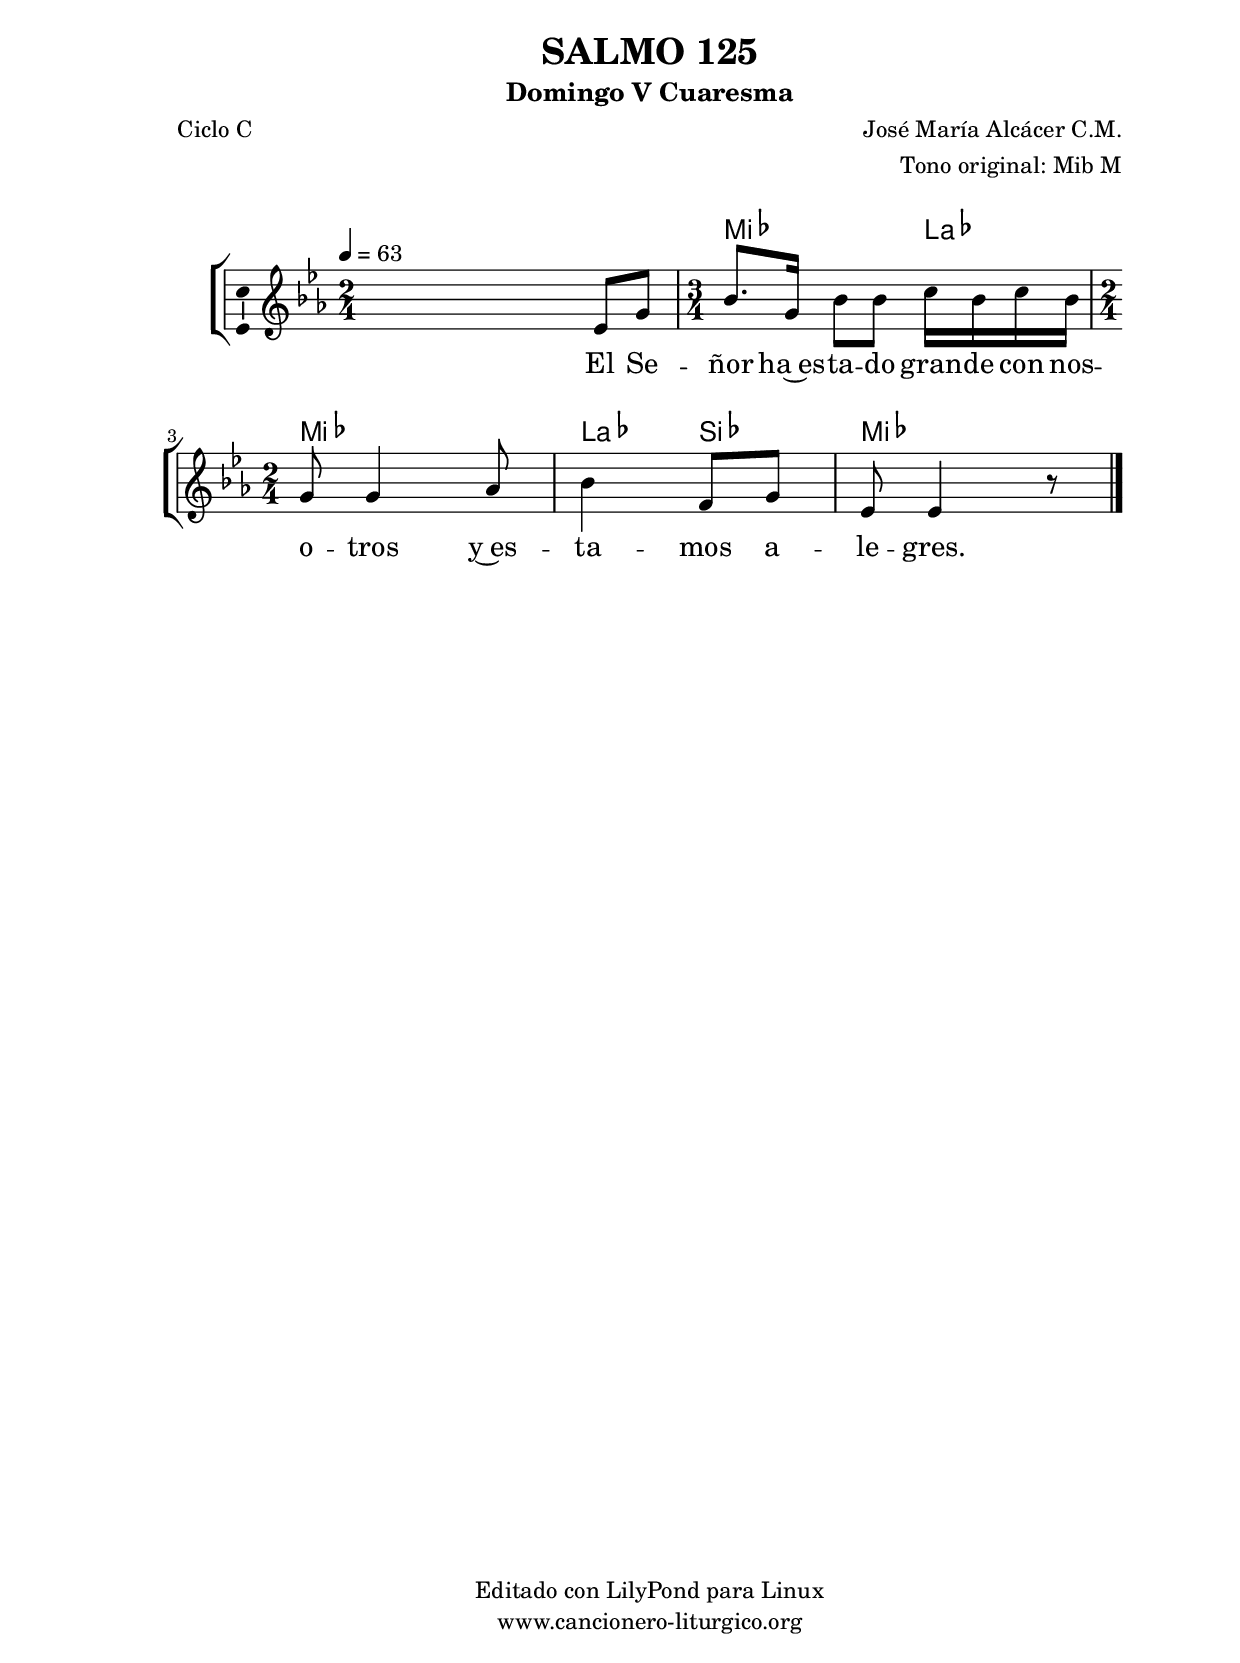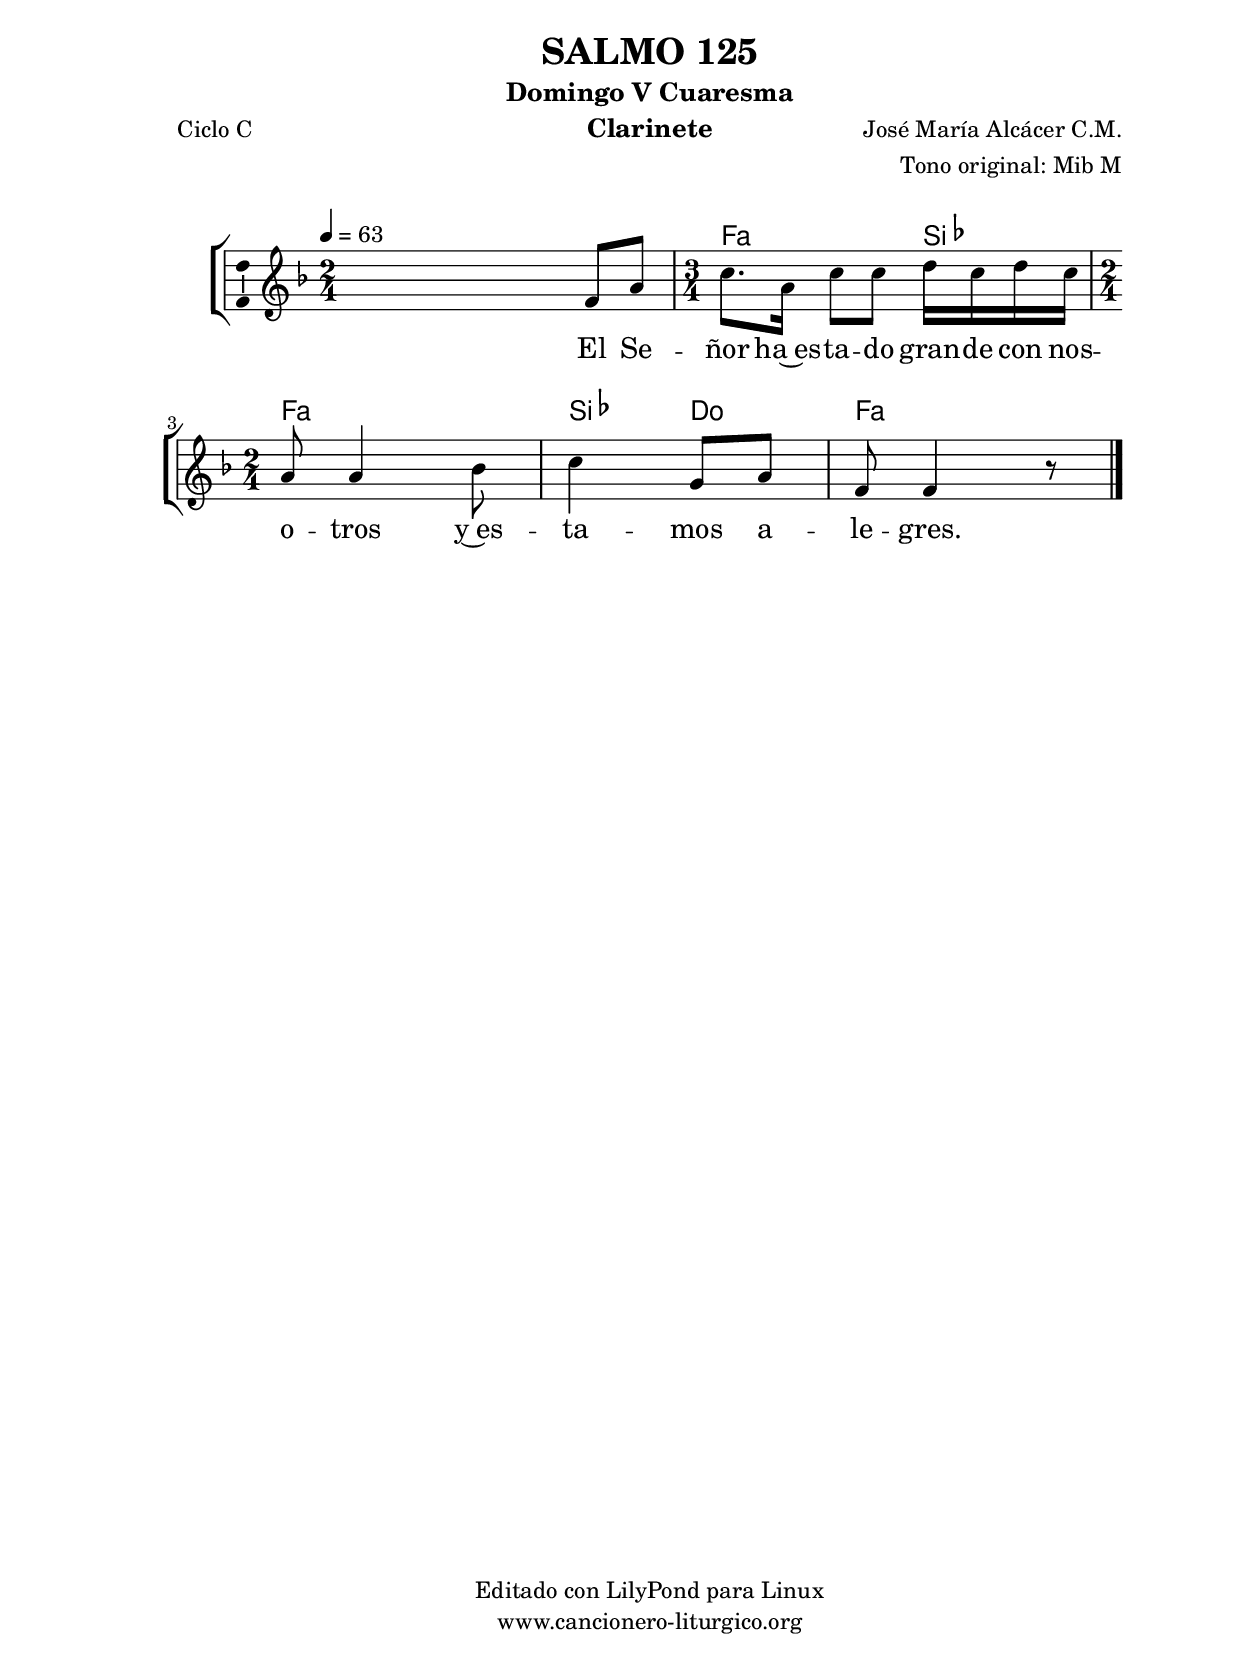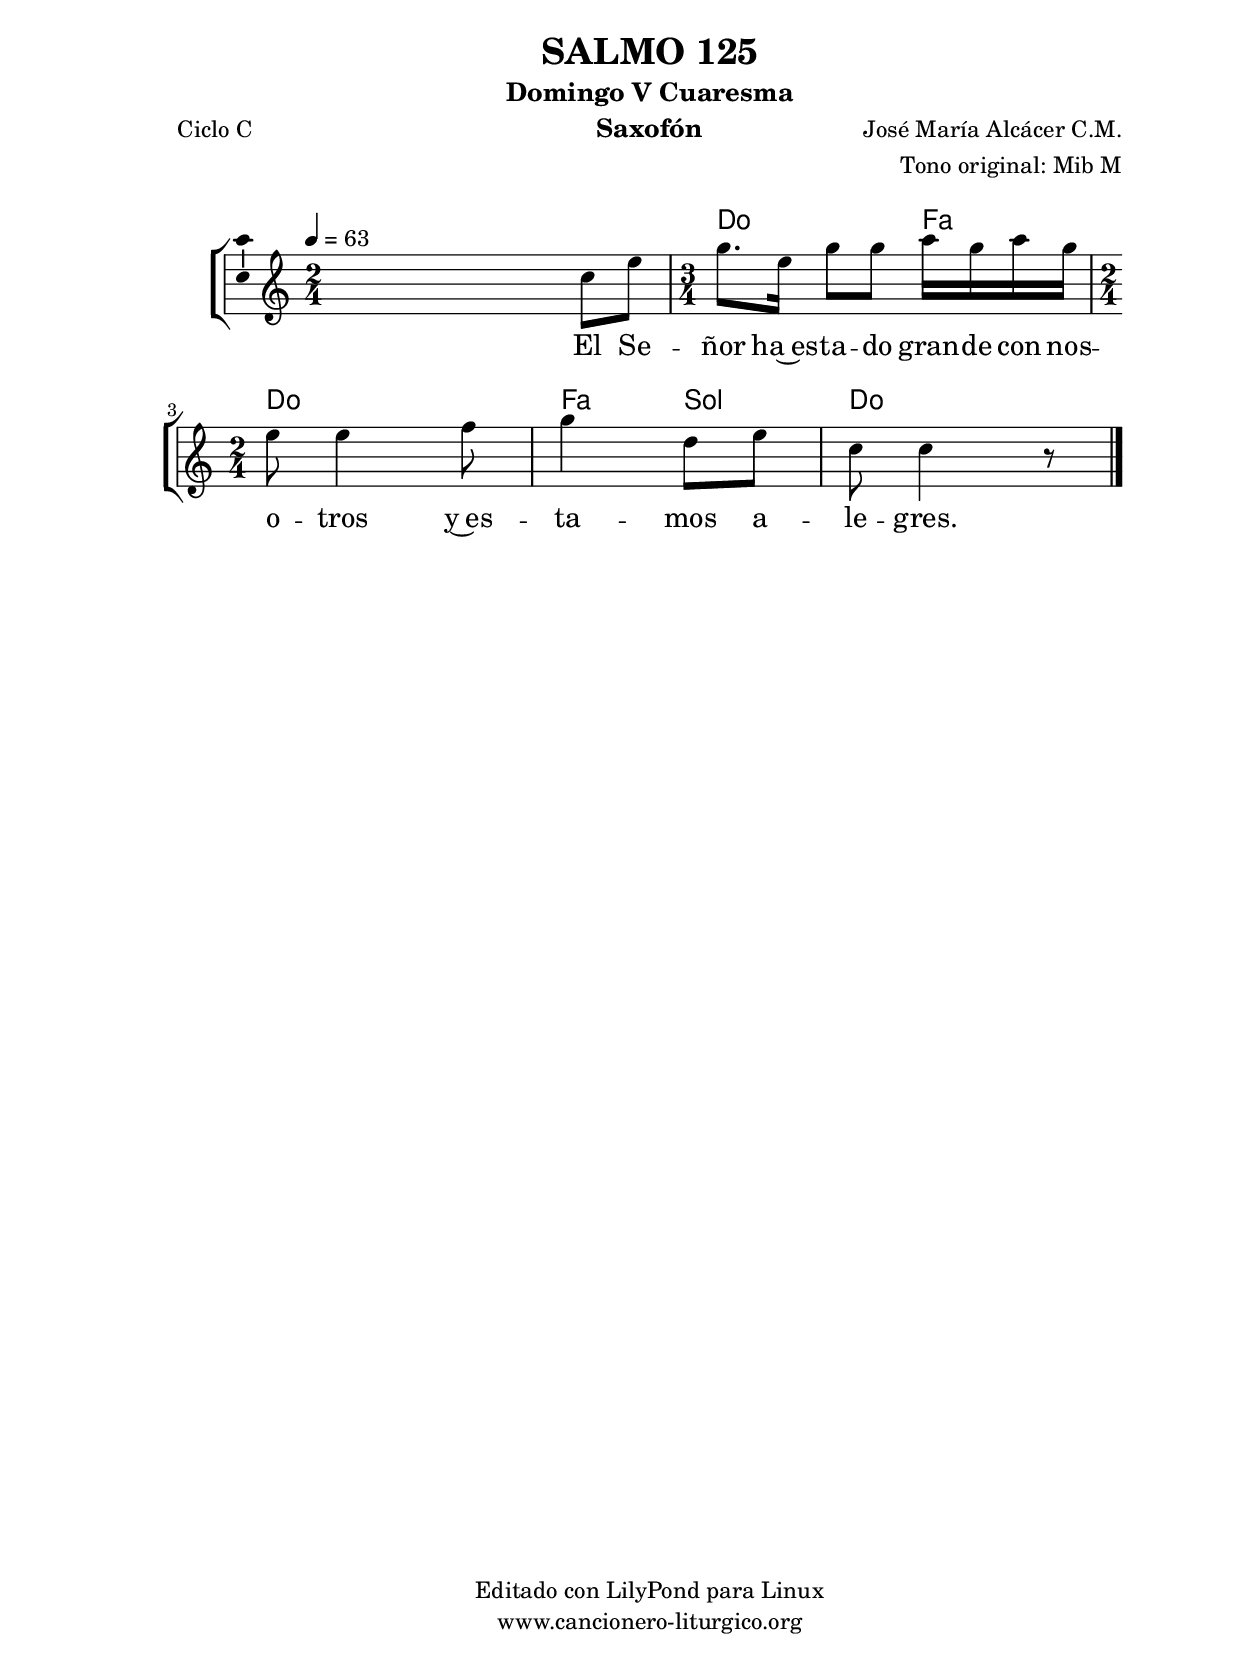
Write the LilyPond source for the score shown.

%
%para convertir .midi en .wav:
%timidity filename.midi -Ow -o finename.wav
%
%
%Para convertir de .wav a .mp3:
%lame -h -m j filename.wav
%
%
%para escuchar el midi:
%timidity nombrefichero.midi
%


%versión de lilypond para la que se ha escrito esta partitura:
\version "2.16.0"

	%Tamaño papel
	#(set-default-paper-size "a4")
	%Tamaño partitura
	#(set-global-staff-size 20)
	%No responde al pulsar sobre una nota
	#(ly:set-option 'point-and-click #f)

%parámetros del encabezamiento:
\header {
	title = "SALMO 125"
	subtitle = "Domingo V Cuaresma"
	composer = "José María Alcácer C.M."
	poet = "Ciclo C"
	meter = ""
	arranger = "Tono original: Mib M"
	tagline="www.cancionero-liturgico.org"
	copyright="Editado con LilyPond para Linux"
	tiempo = "Cuaresma"
	usos = "Salmo"
	letra = "El Señor ha estado grande con nosotros y estamos alegres."
	}

%parámetros asociados al papel:
\paper  {
	oddHeaderMarkup = \markup {\fill-line { \on-the-fly #not-first-page \fromproperty #'header:title \on-the-fly #not-first-page \fromproperty #'header:composer }}
	evenHeaderMarkup = \markup {\fill-line { \fromproperty #'header:composer \fromproperty #'header:title }}
	#(set-paper-size "a4")
	print-page-number = ##f
	first-page-number = 1
	print-first-page-number = ##f
%	head-separation = 3.0 \cm
	top-margin = 2.0 \cm
	bottom-margin = 0.5\cm
%%%	bottom-margin = -1.0\cm
	left-margin = 3.0 \cm
	line-width = 16.0 \cm 
	indent = 8\mm
	interscoreline = 2.\mm
	between-system-space = 15\mm
%	para que las partituras no llenen la hoja:
	ragged-bottom = ##t
%	idem para la última hoja:
	ragged-last-bottom = ##f
%	para que las partituras llenen el ancho del papel:
	ragged-last = ##f
	after-title-space = 2.5 \cm
%page-count=1
%system-count=8

	%Flexible Vertical Spacing
%	markup-markup-spacing =
%	#'((basic-distance . 15) (minimum-distance . 15) (padding . 3))
	markup-system-spacing =
	#'((basic-distance . 15) (minimum-distance . 15) (padding . 3))
	system-system-spacing =
	#'((basic-distance . 15) (minimum-distance . 15) (padding . 3))
	score-system-spacing =
	#'((basic-distance . 15) (minimum-distance . 15) (padding . 5))
%	top-system-spacing = % header
%	#'((basic-distance . 8) (minimum-distance . 0) (padding . 3))
%	top-markup-spacing =
%	#'((basic-distance . 20) (minimum-distance . 20) (padding . 3))
	last-bottom-spacing = % footer
	#'((basic-distance . 5) (minimum-distance . 5) (padding . 3))
%	score-markup-spacing =
%	#'((basic-distance . 16) (minimum-distance . 13) (padding . 3))

	}


%parámetros que afectan a toda la partitura:
global =  {
	%clave de sol (G):
	\clef G
	%armadura:
%	\transpose ees d
	\key ees \major
	\tempo 4=63
	\set Score.tempoHideNote = ##f
	}


acordes = {
	\italianChords
	\chordmode {
%	\transpose ees d
{

s2 ees2 aes4 ees2 aes4 bes ees2

	}
	}
}

melodia = 
%\transpose ees d
{
	\relative c'{

\time 2/4
s4 ees8 g

\time 3/4
bes8. g16 bes8 bes c16 bes c bes

\time 2/4
g8 g4 aes8
bes4 f8 g
ees8 ees4 r8

	\bar "|."
	}
	}


texto = \lyricmode {
El Se -- ñor ha~es -- ta -- do gran -- de con nos -- o -- tros y~es -- ta -- mos a -- le -- gres.
	}


acordesStaff = \context ChordNames = acordesStaff <<
	\set chordChanges = ##t
	\acordes
	>>


vozStaff = \context Voice = vozStaff
\with {\consists "Ambitus_engraver"}
<<
%	\set Staff.instrumentName = ""
%	\set Staff.shortInstrumentName = ""
%	\set Staff.midiInstrument = #"clarinet"
%	\set Staff.midiInstrument = #"cello"
%	\set Staff.midiInstrument = #"flute"
	\set Staff.midiInstrument = #"electric guitar (jazz)"
%	\set Staff.midiInstrument = #"english horn"
%	\set Staff.midiInstrument = #"violin"
%	\set Staff.midiInstrument = #"glockenspiel"
	\set Staff.midiMinimumVolume = #0.7
	\set Staff.midiMaximumVolume = #0.9
	\global
	\melodia
	>>


textoStaff = \context Lyrics = textoStaff <<
	\lyricsto vozStaff \texto
	>>

\book {
	\score {
		\context ChoirStaff {
			\override StaffGroup.SystemStartBracket #'collapse-height = #1
			\override Score.SystemStartBar #'collapse-height = #1
			<<
			\acordesStaff
			\vozStaff
			\textoStaff
			>>
			}
		\layout {
	    		\context {
				\Lyrics
				\override LyricText #'font-size = #2
				}
	   		 \context {
				\Score
				%fontSize = #3
				\override StaffSymbol #'staff-space = #(magstep +3)
				%\override Beam #'thickness = #0.55
				%\override SpacingSpanner #'spacing-increment = #1.0
				%\override Slur #'height-limit = #1.5
				}
			}
		}
	\score {
		\unfoldRepeats
		\context ChoirStaff {
			<<
			\acordesStaff
			\vozStaff
			>>
			}
		\midi {
	  		\context {
	  			\Score
				tempoWholesPerMinute = #(ly:make-moment 70 4)
				}
			}
		}
	}

%Partitura para clarinete
#(define output-suffix "C")
\book {
	\header{
		instrument = "Clarinete"
		}
	\score {
		\context ChoirStaff {
			\override StaffGroup.SystemStartBracket #'collapse-height = #1
			\override Score.SystemStartBar #'collapse-height = #1
\transpose c d
			<<
			\acordesStaff
			\vozStaff
			\textoStaff
			>>
			}
		\layout {
	    		\context {
				\Lyrics
				\override LyricText #'font-size = #2
				}
	   		 \context {
				\Score
				%fontSize = #3
				\override StaffSymbol #'staff-space = #(magstep +3)
				%\override Beam #'thickness = #0.55
				%\override SpacingSpanner #'spacing-increment = #1.0
				%\override Slur #'height-limit = #1.5
				}
			}
		}
	}

%Partitura para saxofón
#(define output-suffix "S")
\book {
	\header{
		instrument = "Saxofón"
		}
	\score {
		\context ChoirStaff {
			\override StaffGroup.SystemStartBracket #'collapse-height = #1
			\override Score.SystemStartBar #'collapse-height = #1
\transpose c a
			<<
			\acordesStaff
			\vozStaff
			\textoStaff
			>>
			}
		\layout {
	    		\context {
				\Lyrics
				\override LyricText #'font-size = #2
				}
	   		 \context {
				\Score
				%fontSize = #3
				\override StaffSymbol #'staff-space = #(magstep +3)
				%\override Beam #'thickness = #0.55
				%\override SpacingSpanner #'spacing-increment = #1.0
				%\override Slur #'height-limit = #1.5
				}
			}
		}
	}

